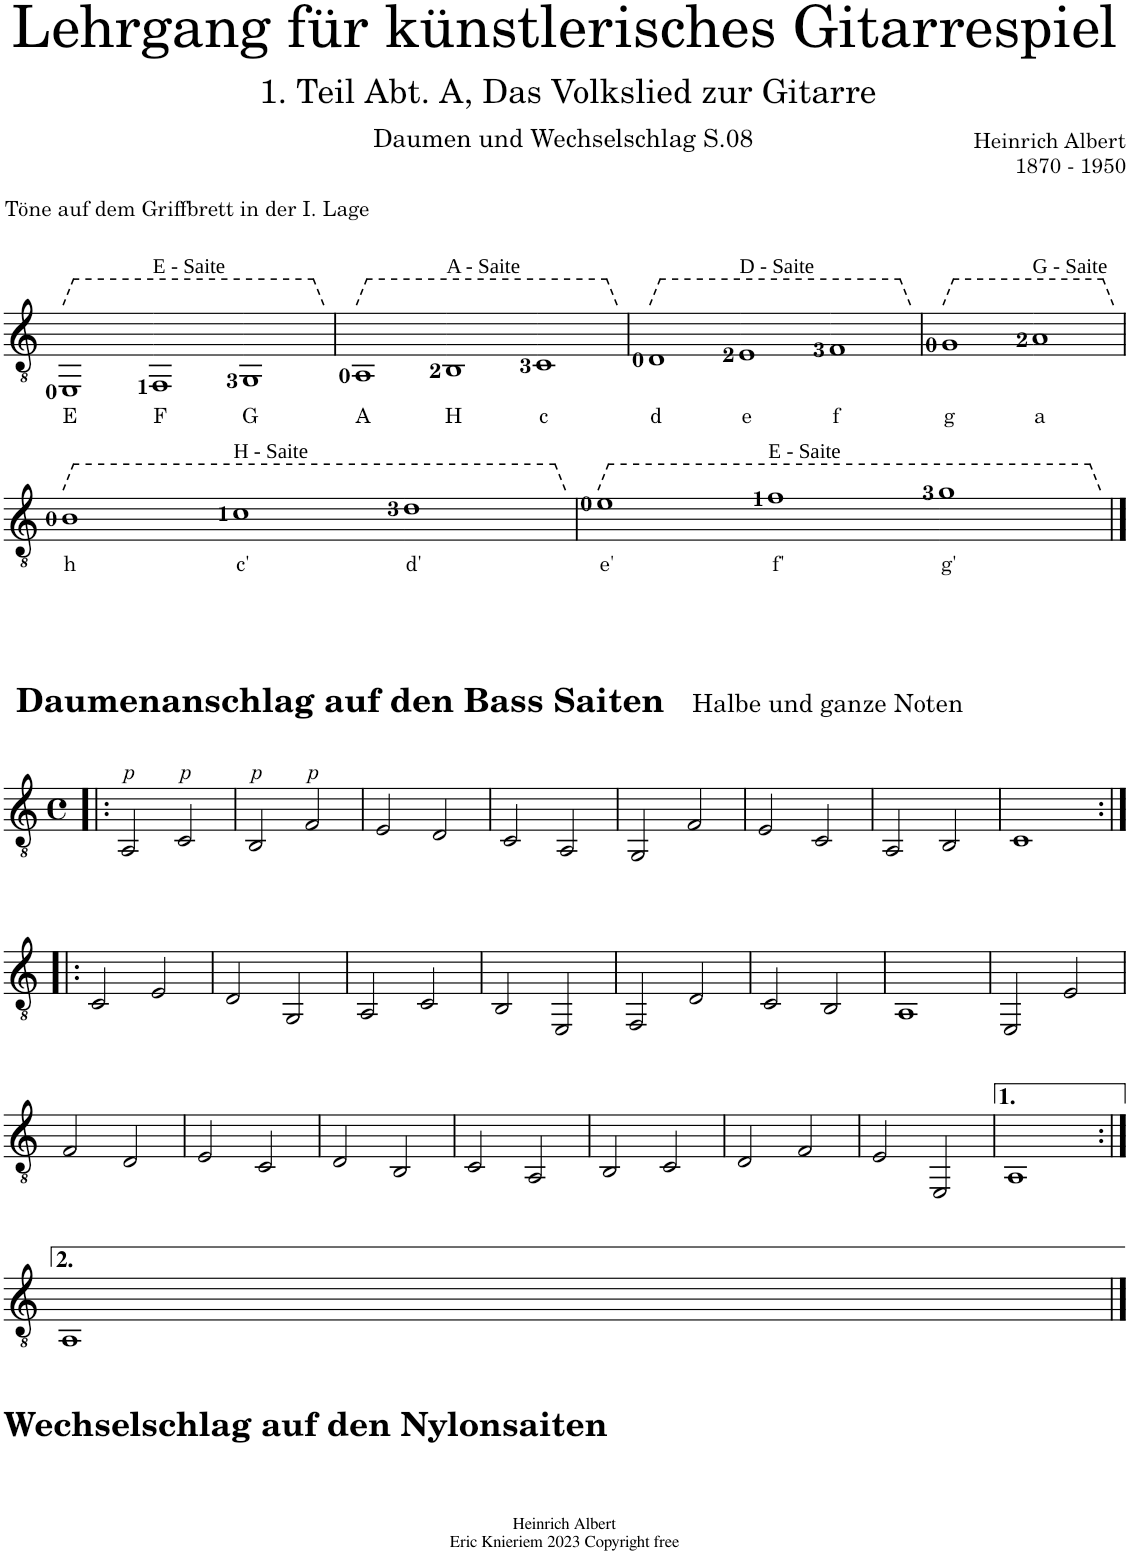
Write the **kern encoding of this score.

**kern	**text
*part1	*part1
*staff1	*staff1
*I"Klassische Gitarre	*
*clefGv2	*
*k[]	*
*M4/4	*
=	=
!	!LO:LY:b
1EE	E
=1-	=1-
!LO:TX:a:t=E - Saite	!
!	!LO:LY:b
1FF	F
=2-	=2-
!	!LO:LY:b
1GG	G
=3	=3
!	!LO:LY:b
1AA	A
=4-	=4-
!LO:TX:a:t=A - Saite	!
!	!LO:LY:b
1BB	H
=5-	=5-
!	!LO:LY:b
1C	c
=6	=6
!	!LO:LY:b
1D	d
=7-	=7-
!LO:TX:a:t=D - Saite	!
!	!LO:LY:b
1E	e
=8-	=8-
!	!LO:LY:b
1F	f
=9	=9
!	!LO:LY:b
1G	g
=10-	=10-
!LO:TX:a:t=G - Saite	!
!	!LO:LY:b
1A	a
!!LO:LB:g=z
=11	=11
!	!LO:LY:b
1B	h
=12-	=12-
!LO:TX:a:t=H - Saite	!
!	!LO:LY:b
1c	c'
=13-	=13-
!	!LO:LY:b
1d	d'
=14	=14
!	!LO:LY:b
1e	e'
=15-	=15-
!LO:TX:a:t=E - Saite	!
!	!LO:LY:b
1f	f'
=16-	=16-
!	!LO:LY:b
1g;<	g'
!!LO:LB:g=z
=17|!:	=17|!:
*M4/4	*
*met(c)	*
2AA/	.
2C/	.
=18	=18
2BB/	.
2F/	.
=19	=19
2E/	.
2D/	.
=20	=20
2C/	.
2AA/	.
=21	=21
2GG/	.
2F/	.
=22	=22
2E/	.
2C/	.
=23	=23
2AA/	.
2BB/	.
=24	=24
1C	.
!!LO:LB:g=z
=25:|!|:	=25:|!|:
2C/	.
2E/	.
=26	=26
2D/	.
2GG/	.
=27	=27
2AA/	.
2C/	.
=28	=28
2BB/	.
2EE/	.
=29	=29
2FF/	.
2D/	.
=30	=30
2C/	.
2BB/	.
=31	=31
1AA	.
=32	=32
2EE/	.
2E/	.
!!LO:LB:g=z
=33	=33
2F/	.
2D/	.
=34	=34
2E/	.
2C/	.
=35	=35
2D/	.
2BB/	.
=36	=36
2C/	.
2AA/	.
=37	=37
2BB/	.
2C/	.
=38	=38
2D/	.
2F/	.
=39	=39
2E/	.
2EE/	.
=40	=40
1AA	.
!!LO:LB:g=z
=41:|!	=41:|!
1AA;	.
==	==
*-	*-
